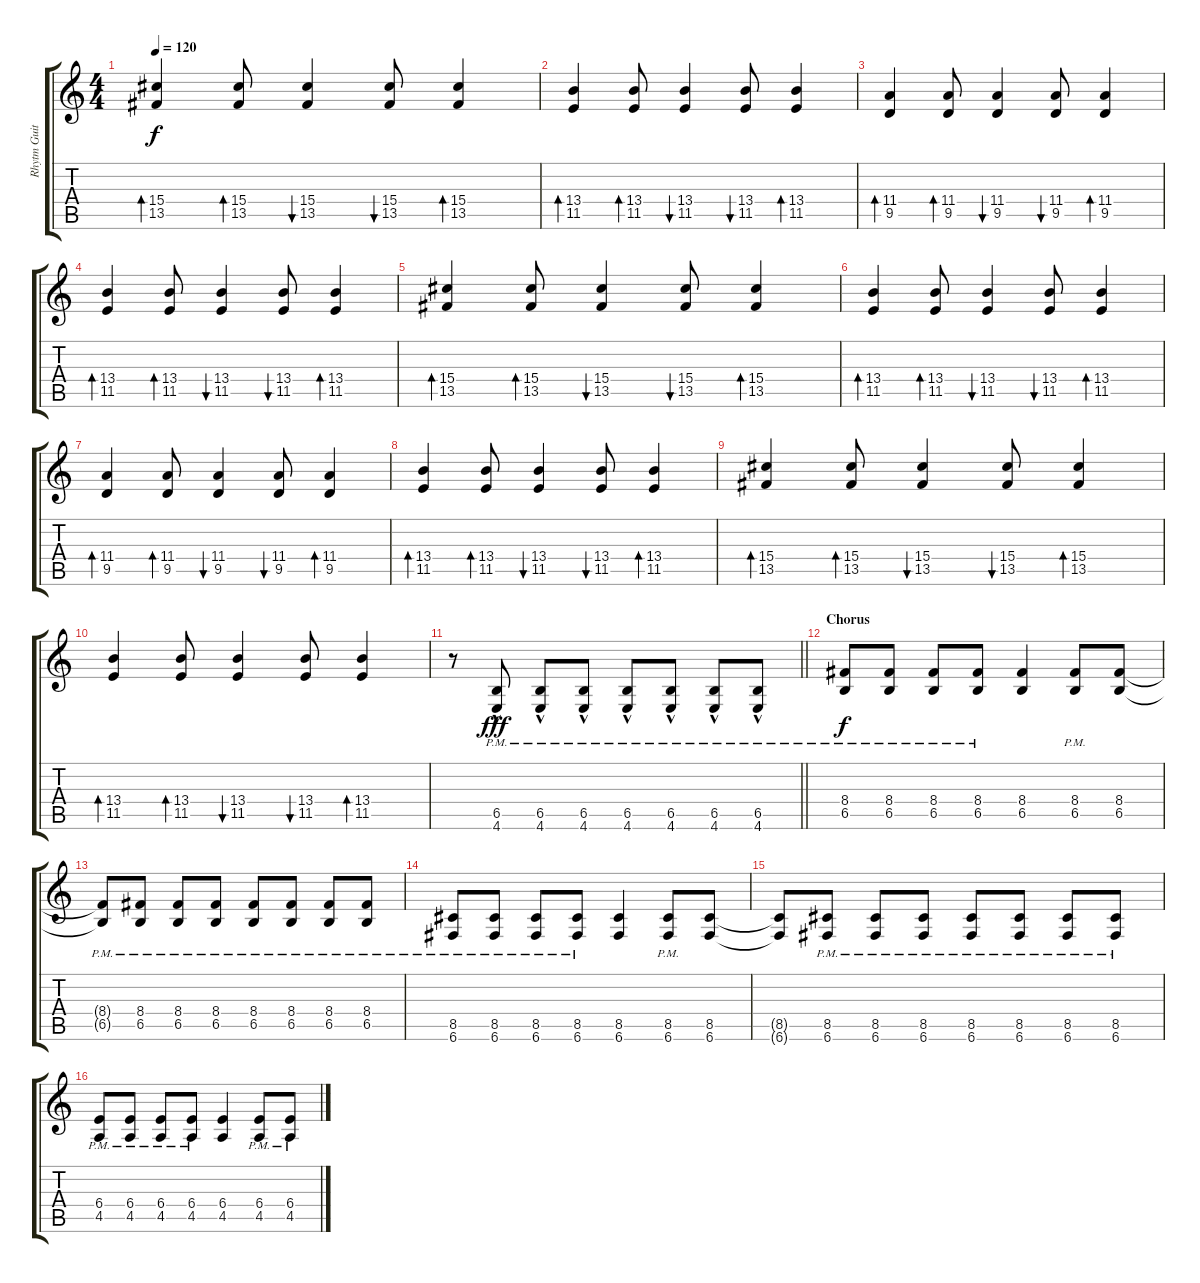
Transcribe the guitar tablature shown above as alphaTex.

\track ("Rhytm Guitar" "Rhytm Guit") {instrument distortionguitar}
\staff {score tabs}
\tuning (C4 G3 Eb3 Bb2 F2 C2) {hide}
\ts (4 4)
\tempo 120
\clef g2
\ks c
(15.4 13.5).4{bd 60 dy f} (15.4 13.5).8{bd 60} (15.4 13.5).4{bu 60} (15.4 13.5).8{bu 60} (15.4 13.5).4{bd 60} |
(13.4 11.5).4{bd 60} (13.4 11.5).8{bd 60} (13.4 11.5).4{bu 60} (13.4 11.5).8{bu 60} (13.4 11.5).4{bd 60} |
(11.4 9.5).4{bd 60} (11.4 9.5).8{bd 60} (11.4 9.5).4{bu 60} (11.4 9.5).8{bu 60} (11.4 9.5).4{bd 60} |
(13.4 11.5).4{bd 60} (13.4 11.5).8{bd 60} (13.4 11.5).4{bu 60} (13.4 11.5).8{bu 60} (13.4 11.5).4{bd 60} |
(15.4 13.5).4{bd 60} (15.4 13.5).8{bd 60} (15.4 13.5).4{bu 60} (15.4 13.5).8{bu 60} (15.4 13.5).4{bd 60} |
(13.4 11.5).4{bd 60} (13.4 11.5).8{bd 60} (13.4 11.5).4{bu 60} (13.4 11.5).8{bu 60} (13.4 11.5).4{bd 60} |
(11.4 9.5).4{bd 60} (11.4 9.5).8{bd 60} (11.4 9.5).4{bu 60} (11.4 9.5).8{bu 60} (11.4 9.5).4{bd 60} |
(13.4 11.5).4{bd 60} (13.4 11.5).8{bd 60} (13.4 11.5).4{bu 60} (13.4 11.5).8{bu 60} (13.4 11.5).4{bd 60} |
(15.4 13.5).4{bd 60} (15.4 13.5).8{bd 60} (15.4 13.5).4{bu 60} (15.4 13.5).8{bu 60} (15.4 13.5).4{bd 60} |
(13.4 11.5).4{bd 60} (13.4 11.5).8{bd 60} (13.4 11.5).4{bu 60} (13.4 11.5).8{bu 60} (13.4 11.5).4{bd 60} |
\barLineRight lightlight
r.8{volume 7 instrument distortionguitar} (6.5 4.6{hac pm}).8{dy fff} (6.5 4.6{hac pm}).8 (6.5 4.6{hac pm}).8 (6.5 4.6{hac pm}).8 (6.5 4.6{hac pm}).8 (6.5 4.6{hac pm}).8 (6.5{pm} 4.6{hac}).8 |
\section ("" "Chorus")
(8.4{pm} 6.5{pm}).8{dy f volume 7 balance 8 instrument distortionguitar} (8.4{pm} 6.5{pm}).8 (8.4{pm} 6.5{pm}).8 (8.4{pm} 6.5{pm}).8 (8.4 6.5).4 (8.4{pm} 6.5{pm}).8 (8.4 6.5).8 |
(8.4{pm t} 6.5{pm t}).8 (8.4{pm} 6.5{pm}).8 (8.4{pm} 6.5{pm}).8 (8.4{pm} 6.5{pm}).8 (8.4{pm} 6.5{pm}).8 (8.4{pm} 6.5{pm}).8 (8.4{pm} 6.5{pm}).8 (8.4{pm} 6.5{pm}).8 |
(8.5{pm} 6.6{pm}).8 (8.5{pm} 6.6{pm}).8 (8.5{pm} 6.6{pm}).8 (8.5{pm} 6.6{pm}).8 (8.5 6.6).4 (8.5{pm} 6.6{pm}).8 (8.5 6.6).8 |
(8.5{t} 6.6{t}).8 (8.5{pm} 6.6{pm}).8 (8.5{pm} 6.6{pm}).8 (8.5{pm} 6.6{pm}).8 (8.5{pm} 6.6{pm}).8 (8.5{pm} 6.6{pm}).8 (8.5{pm} 6.6{pm}).8 (8.5{pm} 6.6{pm}).8 |
(6.4{pm} 4.5{pm}).8 (6.4{pm} 4.5{pm}).8 (6.4{pm} 4.5{pm}).8 (6.4{pm} 4.5{pm}).8 (6.4 4.5).4 (6.4{pm} 4.5{pm}).8 (6.4{pm} 4.5{pm}).8
